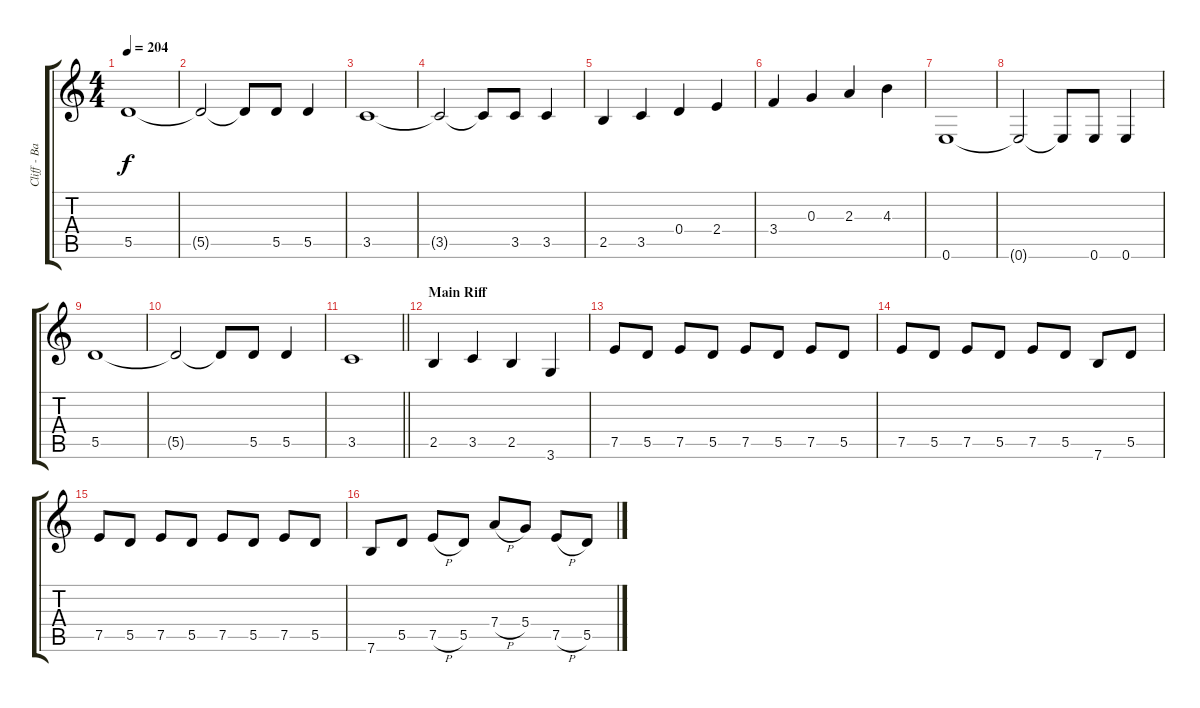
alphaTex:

\track ("Cliff - Bass" "Cliff - Ba") {solo instrument electricbassfinger}
\staff {score tabs}
\tuning (E4 B3 G3 D3 A2 E2) {hide}
\ts (4 4)
\tempo 204
\clef g2
\ks c
5.5.1{dy f} |
5.5{t}.2 5.5{t}.8 5.5.8 5.5.4 |
3.5.1 |
3.5{t}.2 3.5{t}.8 3.5.8 3.5.4 |
2.5.4 3.5.4 0.4.4 2.4.4 |
3.4.4 0.3.4 2.3.4 4.3.4 |
0.6.1 |
0.6{t}.2 0.6{t}.8 0.6.8 0.6.4 |
5.5.1 |
5.5{t}.2 5.5{t}.8 5.5.8 5.5.4 |
\barLineRight lightlight
3.5.1 |
\section ("" "Main Riff")
2.5.4 3.5.4 2.5.4 3.6.4 |
7.5.8 5.5.8 7.5.8 5.5.8 7.5.8 5.5.8 7.5.8 5.5.8 |
7.5.8 5.5.8 7.5.8 5.5.8 7.5.8 5.5.8 7.6.8 5.5.8 |
7.5.8 5.5.8 7.5.8 5.5.8 7.5.8 5.5.8 7.5.8 5.5.8 |
7.6.8 5.5.8 7.5{h}.8 5.5.8 7.4{h}.8 5.4.8 7.5{h}.8 5.5.8
